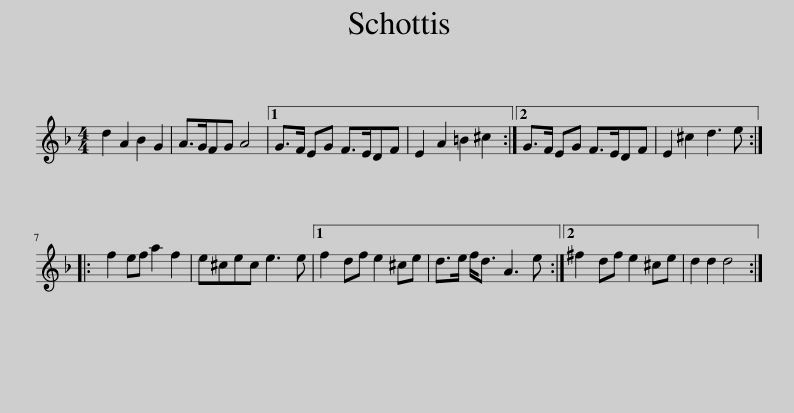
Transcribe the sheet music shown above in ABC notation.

X:1
L:1/8
M:4/4
I:linebreak $
K:Dmin
V:1 treble
V:1
 d2 A2 B2 G2 | A>GFG A4 |1 G>F EG F>EDF | E2 A2 =B2 ^c2 :|2 G>F EG F>EDF | %5
 E2 ^c2 d3 e ::$ f2 ef a2 f2 | e^cec e3 e |1 f2 df e2 ^ce | d>e f<d A3 e :|2 %10
 ^f2 df e2 ^ce | d2 d2 d4 :| %12
